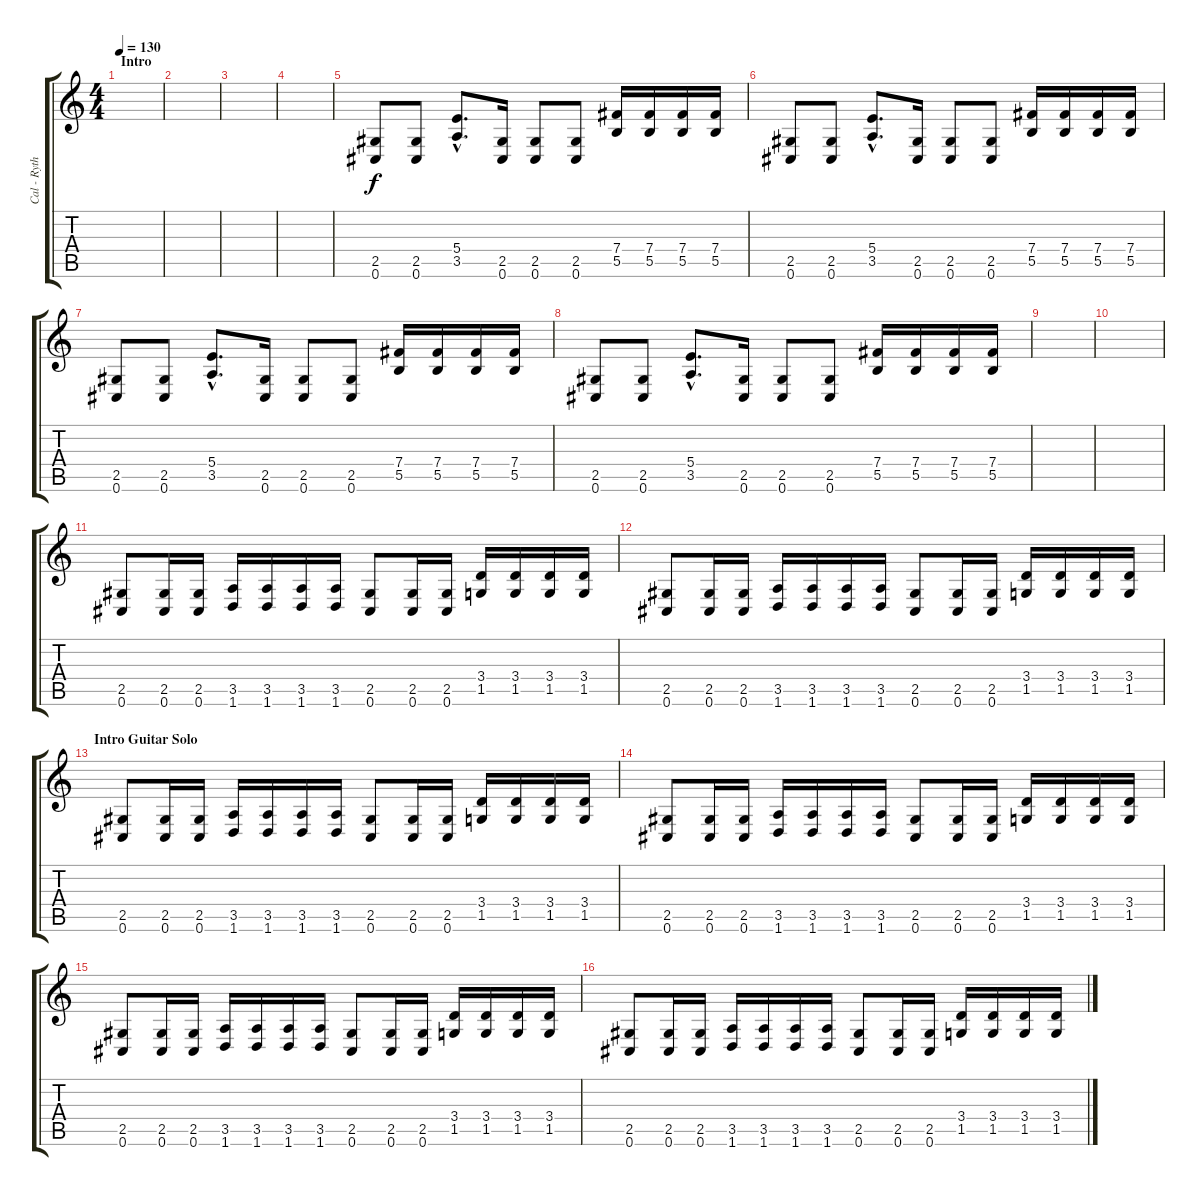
\track ("Cal - Rythmn Guitar" "Cal - Ryth") {instrument distortionguitar}
\staff {score tabs}
\tuning (Db4 Ab3 E3 B2 Gb2 Db2) {hide}
\ts (4 4)
\section ("" "Intro")
\tempo 130
\clef g2
\ks c
|
|
|
|
(2.5 0.6).8 (2.5 0.6).8 (5.4{hac} 3.5{hac}).8{d} (2.5 0.6).16 (2.5 0.6).8 (2.5 0.6).8 (7.4 5.5).16 (7.4 5.5).16 (7.4 5.5).16 (7.4 5.5).16 |
(2.5 0.6).8 (2.5 0.6).8 (5.4{hac} 3.5{hac}).8{d} (2.5 0.6).16 (2.5 0.6).8 (2.5 0.6).8 (7.4 5.5).16 (7.4 5.5).16 (7.4 5.5).16 (7.4 5.5).16 |
(2.5 0.6).8 (2.5 0.6).8 (5.4{hac} 3.5{hac}).8{d} (2.5 0.6).16 (2.5 0.6).8 (2.5 0.6).8 (7.4 5.5).16 (7.4 5.5).16 (7.4 5.5).16 (7.4 5.5).16 |
(2.5 0.6).8 (2.5 0.6).8 (5.4{hac} 3.5{hac}).8{d} (2.5 0.6).16 (2.5 0.6).8 (2.5 0.6).8 (7.4 5.5).16 (7.4 5.5).16 (7.4 5.5).16 (7.4 5.5).16 |
|
|
(2.5 0.6).8 (2.5 0.6).16 (2.5 0.6).16 (3.5 1.6).16 (3.5 1.6).16 (3.5 1.6).16 (3.5 1.6).16 (2.5 0.6).8 (2.5 0.6).16 (2.5 0.6).16 (3.4 1.5).16 (3.4 1.5).16 (3.4 1.5).16 (3.4 1.5).16 |
(2.5 0.6).8 (2.5 0.6).16 (2.5 0.6).16 (3.5 1.6).16 (3.5 1.6).16 (3.5 1.6).16 (3.5 1.6).16 (2.5 0.6).8 (2.5 0.6).16 (2.5 0.6).16 (3.4 1.5).16 (3.4 1.5).16 (3.4 1.5).16 (3.4 1.5).16 |
\section ("" "Intro Guitar Solo")
(2.5 0.6).8 (2.5 0.6).16 (2.5 0.6).16 (3.5 1.6).16 (3.5 1.6).16 (3.5 1.6).16 (3.5 1.6).16 (2.5 0.6).8 (2.5 0.6).16 (2.5 0.6).16 (3.4 1.5).16 (3.4 1.5).16 (3.4 1.5).16 (3.4 1.5).16 |
(2.5 0.6).8 (2.5 0.6).16 (2.5 0.6).16 (3.5 1.6).16 (3.5 1.6).16 (3.5 1.6).16 (3.5 1.6).16 (2.5 0.6).8 (2.5 0.6).16 (2.5 0.6).16 (3.4 1.5).16 (3.4 1.5).16 (3.4 1.5).16 (3.4 1.5).16 |
(2.5 0.6).8 (2.5 0.6).16 (2.5 0.6).16 (3.5 1.6).16 (3.5 1.6).16 (3.5 1.6).16 (3.5 1.6).16 (2.5 0.6).8 (2.5 0.6).16 (2.5 0.6).16 (3.4 1.5).16 (3.4 1.5).16 (3.4 1.5).16 (3.4 1.5).16 |
(2.5 0.6).8 (2.5 0.6).16 (2.5 0.6).16 (3.5 1.6).16 (3.5 1.6).16 (3.5 1.6).16 (3.5 1.6).16 (2.5 0.6).8 (2.5 0.6).16 (2.5 0.6).16 (3.4 1.5).16 (3.4 1.5).16 (3.4 1.5).16 (3.4 1.5).16
